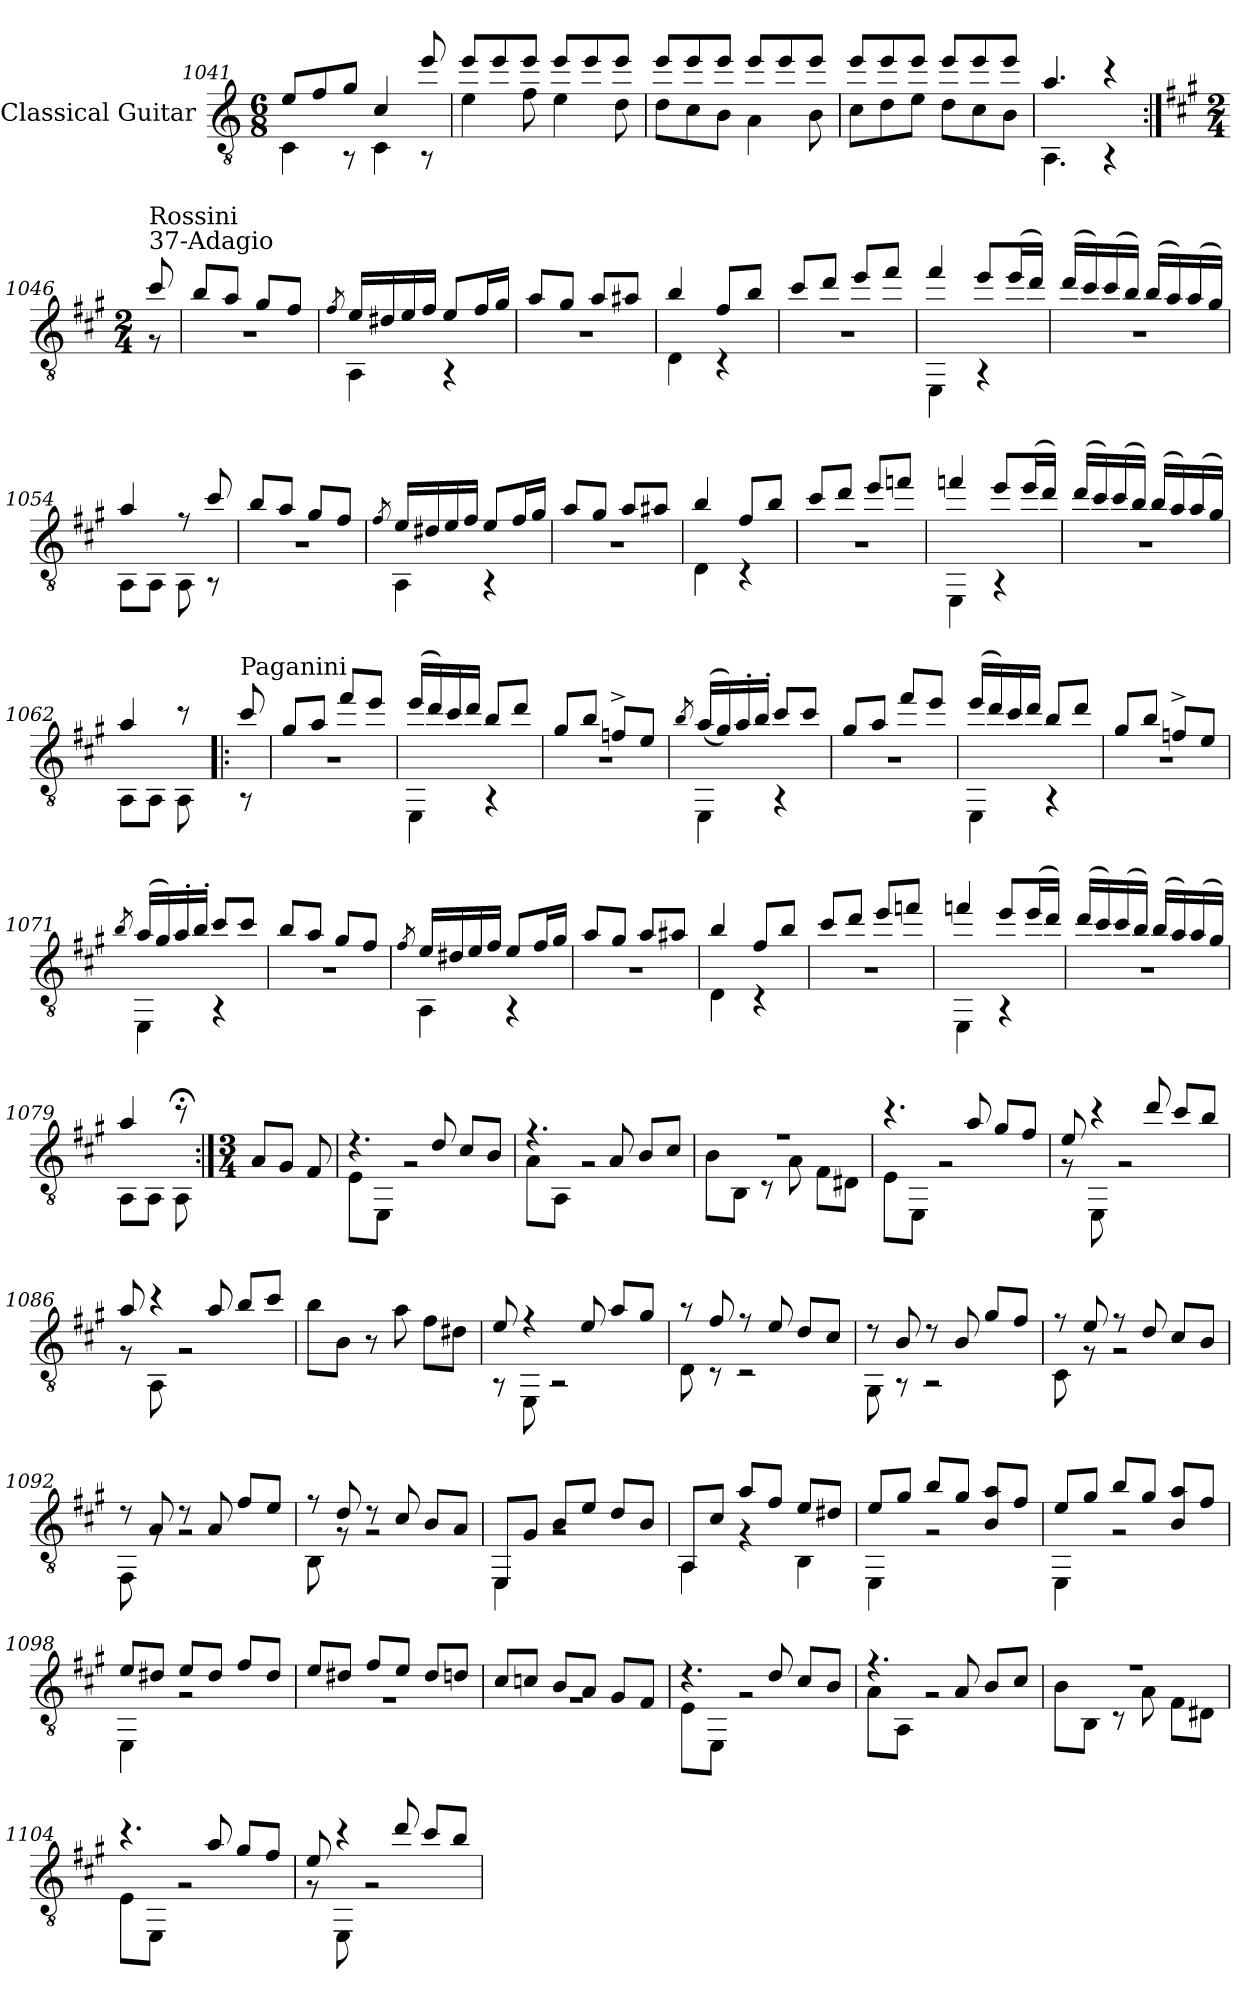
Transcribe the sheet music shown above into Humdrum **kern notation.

**kern
*part1
*staff1
*I"Classical Guitar
*I'Guit.
*clefGv2
*k[]
*M6/8
=1041
*^
8e/L	4C\
8f/	.
8g/J	8r
4c/	4C\
8ee/	8r
!!LO:LB:g=z	!!
=1042	=1042
8ee/L	4e\
8ee/	.
8ee/J	8f\
8ee/L	4e\
8ee/	.
8ee/J	8d\
=1043	=1043
8ee/L	8d\L
8ee/	8c\
8ee/J	8B\J
8ee/L	4A\
8ee/	.
8ee/J	8B\
=1044	=1044
8ee/L	8c\L
8ee/	8d\
8ee/J	8e\J
8ee/L	8d\L
8ee/	8c\
8ee/J	8B\J
=1045	=1045
4.a/	4.AA\
4r	4r
!!LO:PB:g=z	!!
=1046:|!	=1046:|!
*k[f#c#g#]	*
*M2/4	*
*MM76	*
!LO:TX:a:t=37-Adagio	!
!LO:TX:a:t=Rossini	!
8cc#/	8r
=1047	=1047
8b/L	2r
8a/J	.
8g#/L	.
8f#/J	.
=1048	=1048
8qf#/	.
16e/LL	4AA\
16d#X/	.
16e/	.
16f#/JJ	.
8e/L	4r
16f#/L	.
16g#/JJ	.
=1049	=1049
8a/L	2r
8g#/J	.
8a/L	.
8a#X/J	.
=1050	=1050
4b/	4D\
8f#/L	4r
8b/J	.
=1051	=1051
8cc#/L	2r
8dd/J	.
8ee/L	.
8ff#/J	.
=1052	=1052
4ff#/	4EE\
8ee/L	4r
(16ee/L	.
16dd/JJ)	.
!!LO:LB:g=z	!!
=1053	=1053
(16dd/LL	2r
16cc#/)	.
(16cc#/	.
16b/JJ)	.
(16b/LL	.
16a/)	.
(16a/	.
16g#/JJ)	.
=1054	=1054
4a/	8AA\L
.	8AA\J
8rf	8AA\
8cc#/	8r
=1055	=1055
8b/L	2r
8a/J	.
8g#/L	.
8f#/J	.
=1056	=1056
8qf#/	.
16e/LL	4AA\
16d#X/	.
16e/	.
16f#/JJ	.
8e/L	4r
16f#/L	.
16g#/JJ	.
=1057	=1057
8a/L	2r
8g#/J	.
8a/L	.
8a#X/J	.
=1058	=1058
4b/	4D\
8f#/L	4r
8b/J	.
!!LO:LB:g=z	!!
=1059	=1059
8cc#/L	2r
8dd/J	.
8ee/L	.
8ffn/J	.
=1060	=1060
4ffn/	4EE\
8ee/L	4r
(16ee/L	.
16dd/JJ)	.
=1061	=1061
(16dd/LL	2r
16cc#/)	.
(16cc#/	.
16b/JJ)	.
(16b/LL	.
16a/)	.
(16a/	.
16g#/JJ)	.
=1062	=1062
4a/	8AA\L
.	8AA\J
8r	8AA\
=1063!|:	=1063!|:
!LO:TX:a:t=Paganini	!
8cc#/	8r
=1064	=1064
8g#/L	2r
8a/J	.
8ff#/L	.
8ee/J	.
!!LO:LB:g=z	!!
=1065	=1065
(16ee/LL	4EE\
16dd/)	.
16cc#/	.
16dd/JJ	.
8b/L	4r
8dd/J	.
=1066	=1066
8g#/L	2r
8b/J	.
8fn^/L	.
8e/J	.
=1067	=1067
8qb/	.
((16a/LL	4EE\
16g#/))	.
16a'/	.
16b'/JJ	.
8cc#/L	4r
8cc#/J	.
=1068	=1068
8g#/L	2r
8a/J	.
8ff#/L	.
8ee/J	.
=1069	=1069
(16ee/LL	4EE\
16dd/)	.
16cc#/	.
16dd/JJ	.
8b/L	4r
8dd/J	.
=1070	=1070
8g#/L	2r
8b/J	.
8fn^/L	.
8e/J	.
!!LO:LB:g=z	!!
=1071	=1071
8qb/	.
(16a/LL	4EE\
16g#/)	.
16a'/	.
16b'/JJ	.
8cc#/L	4r
8cc#/J	.
=1072	=1072
8b/L	2r
8a/J	.
8g#/L	.
8f#/J	.
=1073	=1073
8qf#/	.
16e/LL	4AA\
16d#X/	.
16e/	.
16f#/JJ	.
8e/L	4r
16f#/L	.
16g#/JJ	.
=1074	=1074
8a/L	2r
8g#/J	.
8a/L	.
8a#X/J	.
!!LO:LB:g=z	!!
=1075	=1075
4b/	4D\
8f#/L	4r
8b/J	.
=1076	=1076
8cc#/L	2r
8dd/J	.
8ee/L	.
8ffn/J	.
=1077	=1077
4ffn/	4EE\
8ee/L	4r
(16ee/L	.
16dd/JJ)	.
=1078	=1078
(16dd/LL	2r
16cc#/)	.
(16cc#/	.
16b/JJ)	.
(16b/LL	.
16a/)	.
(16a/	.
16g#/JJ)	.
=1079	=1079
4a/	8AA\L
.	8AA\J
8r;<	8AA\
*v	*v
!!LO:PB:g=z
=1080:|!
*M3/4
*MM130
*^
!LO:TX:a:t=38-Vivace	!
*v	*v
8A/L
8G#/J
8F#/
=1081
*^
4.r	8E\L
.	8EE\J
.	2rG
8d/	.
8c#/L	.
8B/J	.
=1082	=1082
4.r	8A\L
.	8AA\J
.	2rG
8A/	.
8B/L	.
8c#/J	.
=1083	=1083
2.r	8B\L
.	8BB\J
.	8r
.	8A\
.	8F#\L
.	8D#X\J
=1084	=1084
4.r	8E\L
.	8EE\J
.	2rG
8a/	.
8g#/L	.
8f#/J	.
!!LO:LB:g=z	!!
=1085	=1085
8e/	8rG
4r	8EE\
.	2rG
8dd/	.
8cc#/L	.
8b/J	.
=1086	=1086
8a/	8rG
4r	8AA\
.	2rG
8a/	.
8b/L	.
8cc#/J	.
*v	*v
=1087
8b\L
8B\J
8r
8a\
8f#\L
8d#X\J
=1088
*^
8e/	8r
4r	8EE\
.	2r
8e/	.
8a/L	.
8g#/J	.
=1089	=1089
8r	8D\
8f#/	8r
8r	2r
8e/	.
8d/L	.
8c#/J	.
!!LO:LB:g=z	!!
=1090	=1090
8r	8GG#\
8B/	8r
8r	2r
8B/	.
8g#/L	.
8f#/J	.
=1091	=1091
8r	8C#\
8e/	8rG
8r	2rG
8d/	.
8c#/L	.
8B/J	.
=1092	=1092
8r	8FF#\
8A/	8rG
8r	2rG
8A/	.
8f#/L	.
8e/J	.
=1093	=1093
8r	8BB\
8d/	8rG
8r	2rG
8c#/	.
8B/L	.
8A/J	.
=1094	=1094
8EE/L	4EE\
8G#/J	.
8B/L	2rG
8e/J	.
8d/L	.
8B/J	.
!!LO:LB:g=z	!!
=1095	=1095
8AA/L	4AA\
8c#/J	.
8a/L	4rG
8f#/J	.
8e/L	4BB\
8d#X/J	.
=1096	=1096
8e/L	4EE\
8g#/J	.
8b/L	2rG
8g#/J	.
8B/ 8a/L	.
8f#/J	.
=1097	=1097
8e/L	4EE\
8g#/J	.
8b/L	2rG
8g#/J	.
8B/ 8a/L	.
8f#/J	.
=1098	=1098
8e/L	4EE\
8d#X/J	.
8e/L	2rG
8d#/J	.
8f#/L	.
8d#/J	.
!!LO:LB:g=z	!!
=1099	=1099
8e/L	2.rG
8d#X/J	.
8f#/L	.
8e/J	.
8d#/L	.
8dn/J	.
=1100	=1100
8c#/L	2.rG
8cn/J	.
8B/L	.
8A/J	.
8G#/L	.
8F#/J	.
=1101	=1101
4.r	8E\L
.	8EE\J
.	2rG
8d/	.
8c#/L	.
8B/J	.
=1102	=1102
4.r	8A\L
.	8AA\J
.	2rG
8A/	.
8B/L	.
8c#/J	.
=1103	=1103
2.r	8B\L
.	8BB\J
.	8r
.	8A\
.	8F#\L
.	8D#X\J
!!LO:LB:g=z	!!
=1104	=1104
4.r	8E\L
.	8EE\J
.	2rG
8a/	.
8g#/L	.
8f#/J	.
=1105	=1105
8e/	8rG
4r	8EE\
.	2rG
8dd/	.
8cc#/L	.
8b/J	.
*v	*v
=
*-
